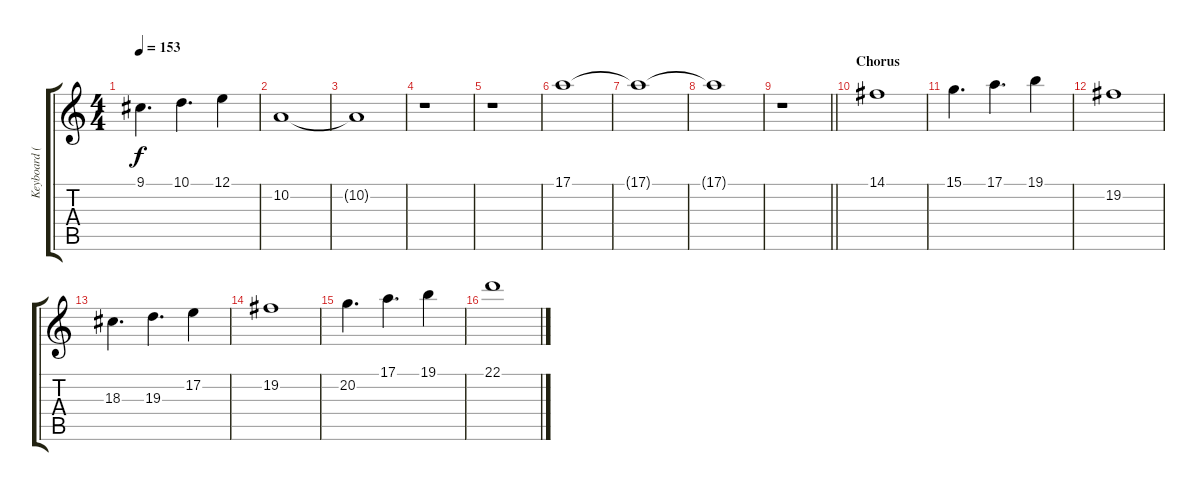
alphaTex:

\track ("Keyboard (Tolhurst)" "Keyboard (") {instrument stringensemble1}
\staff {score tabs}
\tuning (E4 B3 G3 D3 A2 E2) {hide}
\ts (4 4)
\tempo 153
\clef g2
\ks c
9.1.4{d dy f} 10.1.4{d} 12.1.4 |
10.2.1 |
10.2{t}.1 |
r.1 |
r.1 |
17.1.1 |
17.1{t}.1{volume 4} |
17.1{t}.1 |
\barLineRight lightlight
r.1 |
\section ("" "Chorus")
14.1.1{volume 10} |
15.1.4{d} 17.1.4{d} 19.1.4 |
19.2.1 |
18.3.4{d} 19.3.4{d} 17.2.4 |
19.2.1 |
20.2.4{d} 17.1.4{d} 19.1.4 |
22.1.1
